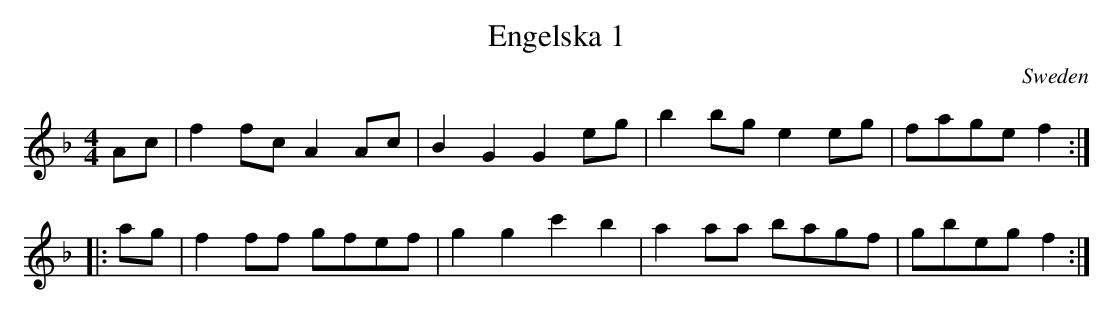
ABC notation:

X:1
T:Engelska 1
M:4/4
O:Sweden
K:F major
Ac |\
f2fc A2Ac | B2G2 G2 eg | b2bg e2eg | fage f2 ::
ag |\
f2ff gfef | g2g2 c'2 b2 | a2aa bagf | gbeg  f2 :|
